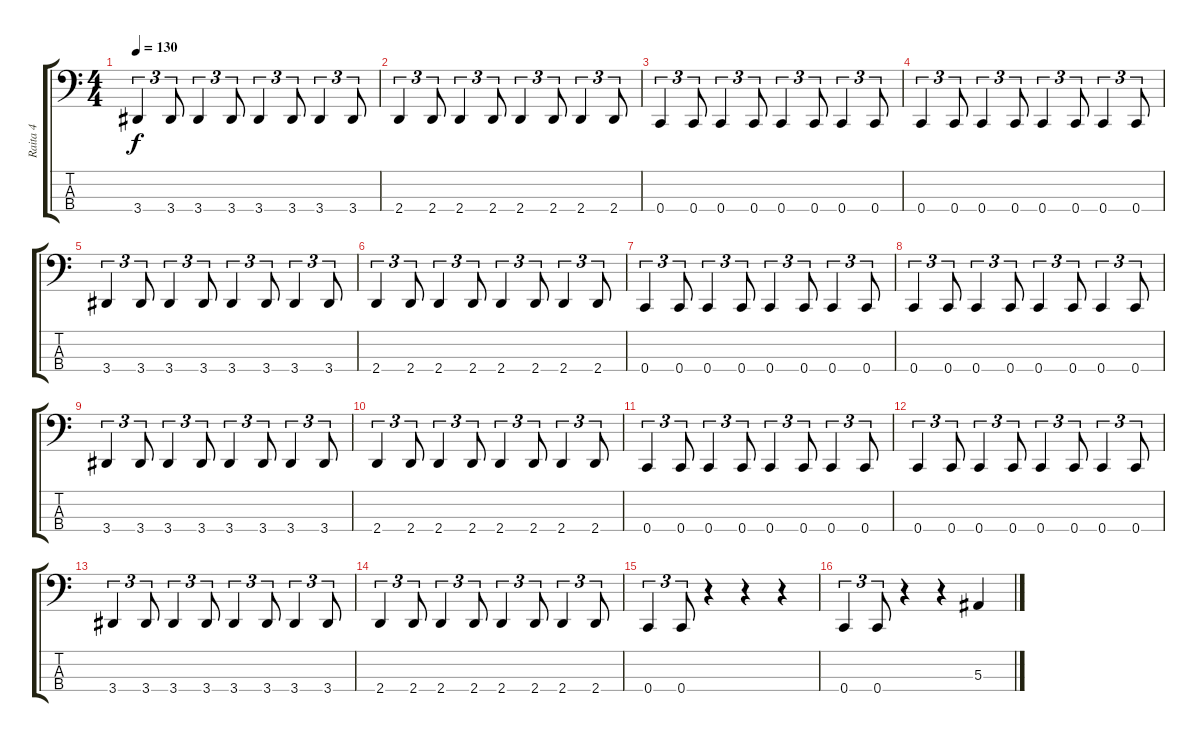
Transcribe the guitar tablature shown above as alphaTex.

\track ("Raita 4" "Raita 4") {instrument electricbasspick}
\staff {score tabs}
\tuning (Eb2 Bb1 F1 C1) {hide}
\ts (4 4)
\tempo 130
\clef f4
\ks c
3.4.4{tu (3 2) dy f} 3.4.8{tu (3 2)} 3.4.4{tu (3 2)} 3.4.8{tu (3 2)} 3.4.4{tu (3 2)} 3.4.8{tu (3 2)} 3.4.4{tu (3 2)} 3.4.8{tu (3 2)} |
2.4.4{tu (3 2)} 2.4.8{tu (3 2)} 2.4.4{tu (3 2)} 2.4.8{tu (3 2)} 2.4.4{tu (3 2)} 2.4.8{tu (3 2)} 2.4.4{tu (3 2)} 2.4.8{tu (3 2)} |
0.4.4{tu (3 2)} 0.4.8{tu (3 2)} 0.4.4{tu (3 2)} 0.4.8{tu (3 2)} 0.4.4{tu (3 2)} 0.4.8{tu (3 2)} 0.4.4{tu (3 2)} 0.4.8{tu (3 2)} |
0.4.4{tu (3 2)} 0.4.8{tu (3 2)} 0.4.4{tu (3 2)} 0.4.8{tu (3 2)} 0.4.4{tu (3 2)} 0.4.8{tu (3 2)} 0.4.4{tu (3 2)} 0.4.8{tu (3 2)} |
3.4.4{tu (3 2)} 3.4.8{tu (3 2)} 3.4.4{tu (3 2)} 3.4.8{tu (3 2)} 3.4.4{tu (3 2)} 3.4.8{tu (3 2)} 3.4.4{tu (3 2)} 3.4.8{tu (3 2)} |
2.4.4{tu (3 2)} 2.4.8{tu (3 2)} 2.4.4{tu (3 2)} 2.4.8{tu (3 2)} 2.4.4{tu (3 2)} 2.4.8{tu (3 2)} 2.4.4{tu (3 2)} 2.4.8{tu (3 2)} |
0.4.4{tu (3 2)} 0.4.8{tu (3 2)} 0.4.4{tu (3 2)} 0.4.8{tu (3 2)} 0.4.4{tu (3 2)} 0.4.8{tu (3 2)} 0.4.4{tu (3 2)} 0.4.8{tu (3 2)} |
0.4.4{tu (3 2)} 0.4.8{tu (3 2)} 0.4.4{tu (3 2)} 0.4.8{tu (3 2)} 0.4.4{tu (3 2)} 0.4.8{tu (3 2)} 0.4.4{tu (3 2)} 0.4.8{tu (3 2)} |
3.4.4{tu (3 2)} 3.4.8{tu (3 2)} 3.4.4{tu (3 2)} 3.4.8{tu (3 2)} 3.4.4{tu (3 2)} 3.4.8{tu (3 2)} 3.4.4{tu (3 2)} 3.4.8{tu (3 2)} |
2.4.4{tu (3 2)} 2.4.8{tu (3 2)} 2.4.4{tu (3 2)} 2.4.8{tu (3 2)} 2.4.4{tu (3 2)} 2.4.8{tu (3 2)} 2.4.4{tu (3 2)} 2.4.8{tu (3 2)} |
0.4.4{tu (3 2)} 0.4.8{tu (3 2)} 0.4.4{tu (3 2)} 0.4.8{tu (3 2)} 0.4.4{tu (3 2)} 0.4.8{tu (3 2)} 0.4.4{tu (3 2)} 0.4.8{tu (3 2)} |
0.4.4{tu (3 2)} 0.4.8{tu (3 2)} 0.4.4{tu (3 2)} 0.4.8{tu (3 2)} 0.4.4{tu (3 2)} 0.4.8{tu (3 2)} 0.4.4{tu (3 2)} 0.4.8{tu (3 2)} |
3.4.4{tu (3 2)} 3.4.8{tu (3 2)} 3.4.4{tu (3 2)} 3.4.8{tu (3 2)} 3.4.4{tu (3 2)} 3.4.8{tu (3 2)} 3.4.4{tu (3 2)} 3.4.8{tu (3 2)} |
2.4.4{tu (3 2)} 2.4.8{tu (3 2)} 2.4.4{tu (3 2)} 2.4.8{tu (3 2)} 2.4.4{tu (3 2)} 2.4.8{tu (3 2)} 2.4.4{tu (3 2)} 2.4.8{tu (3 2)} |
0.4.4{tu (3 2)} 0.4.8{tu (3 2)} r.4 r.4 r.4 |
0.4.4{tu (3 2)} 0.4.8{tu (3 2)} r.4 r.4 5.3.4
